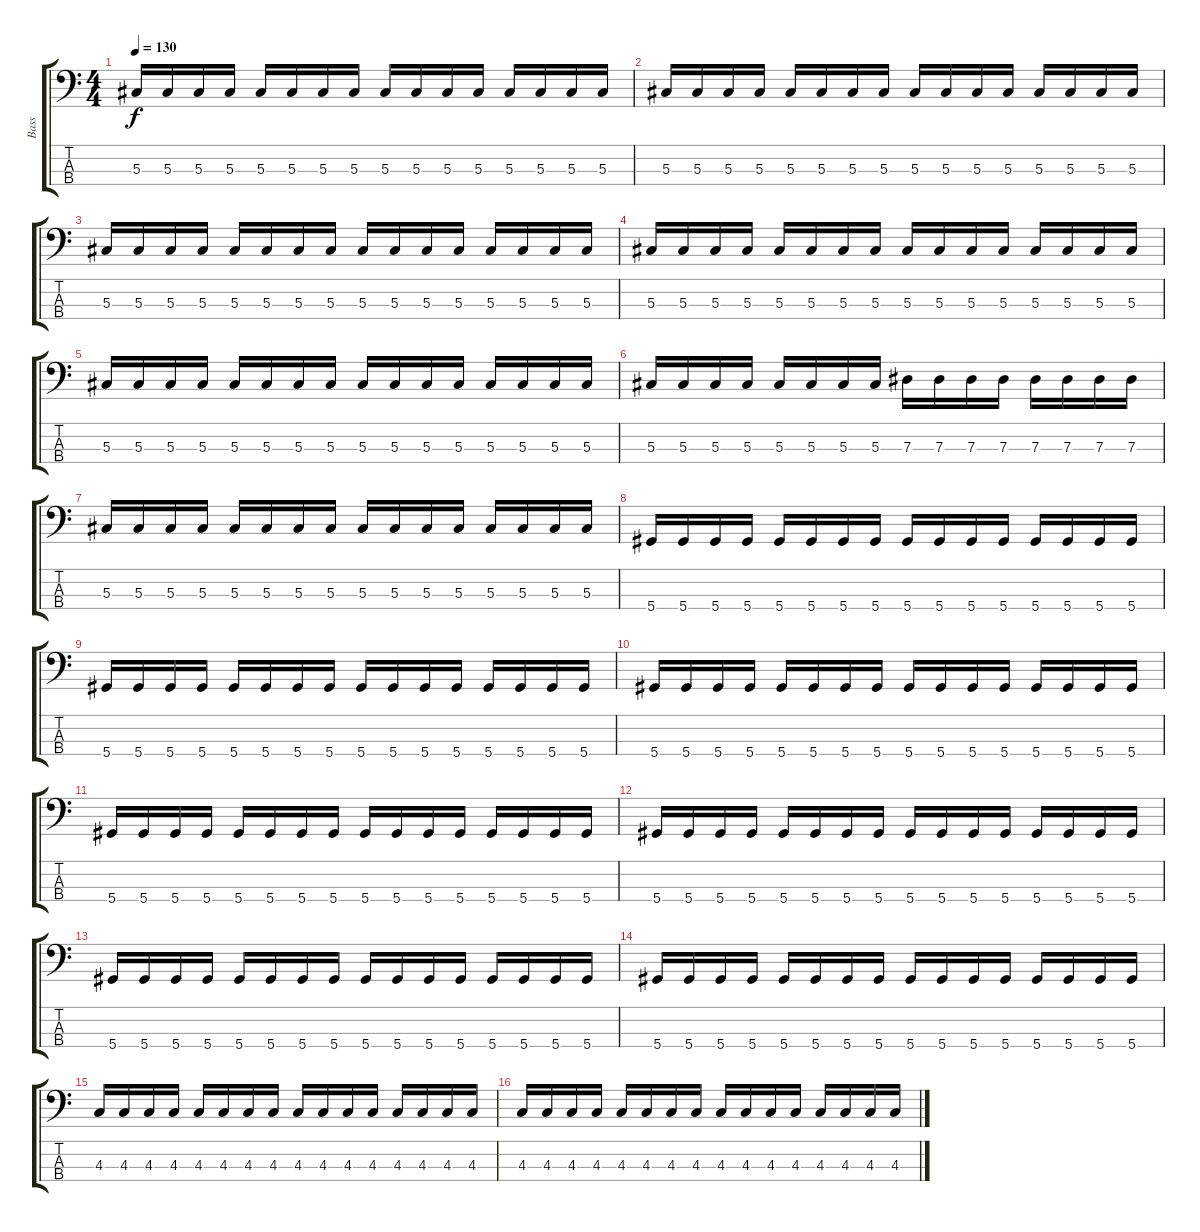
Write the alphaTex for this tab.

\track ("Bass" "Bass") {instrument electricbassfinger}
\staff {score tabs}
\tuning (Gb2 Db2 Ab1 Eb1) {hide}
\ts (4 4)
\tempo 130
\clef f4
\ks c
5.3.16{dy f} 5.3.16 5.3.16 5.3.16 5.3.16 5.3.16 5.3.16 5.3.16 5.3.16 5.3.16 5.3.16 5.3.16 5.3.16 5.3.16 5.3.16 5.3.16 |
5.3.16 5.3.16 5.3.16 5.3.16 5.3.16 5.3.16 5.3.16 5.3.16 5.3.16 5.3.16 5.3.16 5.3.16 5.3.16 5.3.16 5.3.16 5.3.16 |
5.3.16 5.3.16 5.3.16 5.3.16 5.3.16 5.3.16 5.3.16 5.3.16 5.3.16 5.3.16 5.3.16 5.3.16 5.3.16 5.3.16 5.3.16 5.3.16 |
5.3.16 5.3.16 5.3.16 5.3.16 5.3.16 5.3.16 5.3.16 5.3.16 5.3.16 5.3.16 5.3.16 5.3.16 5.3.16 5.3.16 5.3.16 5.3.16 |
5.3.16 5.3.16 5.3.16 5.3.16 5.3.16 5.3.16 5.3.16 5.3.16 5.3.16 5.3.16 5.3.16 5.3.16 5.3.16 5.3.16 5.3.16 5.3.16 |
5.3.16 5.3.16 5.3.16 5.3.16 5.3.16 5.3.16 5.3.16 5.3.16 7.3.16 7.3.16 7.3.16 7.3.16 7.3.16 7.3.16 7.3.16 7.3.16 |
5.3.16 5.3.16 5.3.16 5.3.16 5.3.16 5.3.16 5.3.16 5.3.16 5.3.16 5.3.16 5.3.16 5.3.16 5.3.16 5.3.16 5.3.16 5.3.16 |
5.4.16 5.4.16 5.4.16 5.4.16 5.4.16 5.4.16 5.4.16 5.4.16 5.4.16 5.4.16 5.4.16 5.4.16 5.4.16 5.4.16 5.4.16 5.4.16 |
5.4.16 5.4.16 5.4.16 5.4.16 5.4.16 5.4.16 5.4.16 5.4.16 5.4.16 5.4.16 5.4.16 5.4.16 5.4.16 5.4.16 5.4.16 5.4.16 |
5.4.16 5.4.16 5.4.16 5.4.16 5.4.16 5.4.16 5.4.16 5.4.16 5.4.16 5.4.16 5.4.16 5.4.16 5.4.16 5.4.16 5.4.16 5.4.16 |
5.4.16 5.4.16 5.4.16 5.4.16 5.4.16 5.4.16 5.4.16 5.4.16 5.4.16 5.4.16 5.4.16 5.4.16 5.4.16 5.4.16 5.4.16 5.4.16 |
5.4.16 5.4.16 5.4.16 5.4.16 5.4.16 5.4.16 5.4.16 5.4.16 5.4.16 5.4.16 5.4.16 5.4.16 5.4.16 5.4.16 5.4.16 5.4.16 |
5.4.16 5.4.16 5.4.16 5.4.16 5.4.16 5.4.16 5.4.16 5.4.16 5.4.16 5.4.16 5.4.16 5.4.16 5.4.16 5.4.16 5.4.16 5.4.16 |
5.4.16 5.4.16 5.4.16 5.4.16 5.4.16 5.4.16 5.4.16 5.4.16 5.4.16 5.4.16 5.4.16 5.4.16 5.4.16 5.4.16 5.4.16 5.4.16 |
4.3.16 4.3.16 4.3.16 4.3.16 4.3.16 4.3.16 4.3.16 4.3.16 4.3.16 4.3.16 4.3.16 4.3.16 4.3.16 4.3.16 4.3.16 4.3.16 |
4.3.16 4.3.16 4.3.16 4.3.16 4.3.16 4.3.16 4.3.16 4.3.16 4.3.16 4.3.16 4.3.16 4.3.16 4.3.16 4.3.16 4.3.16 4.3.16
